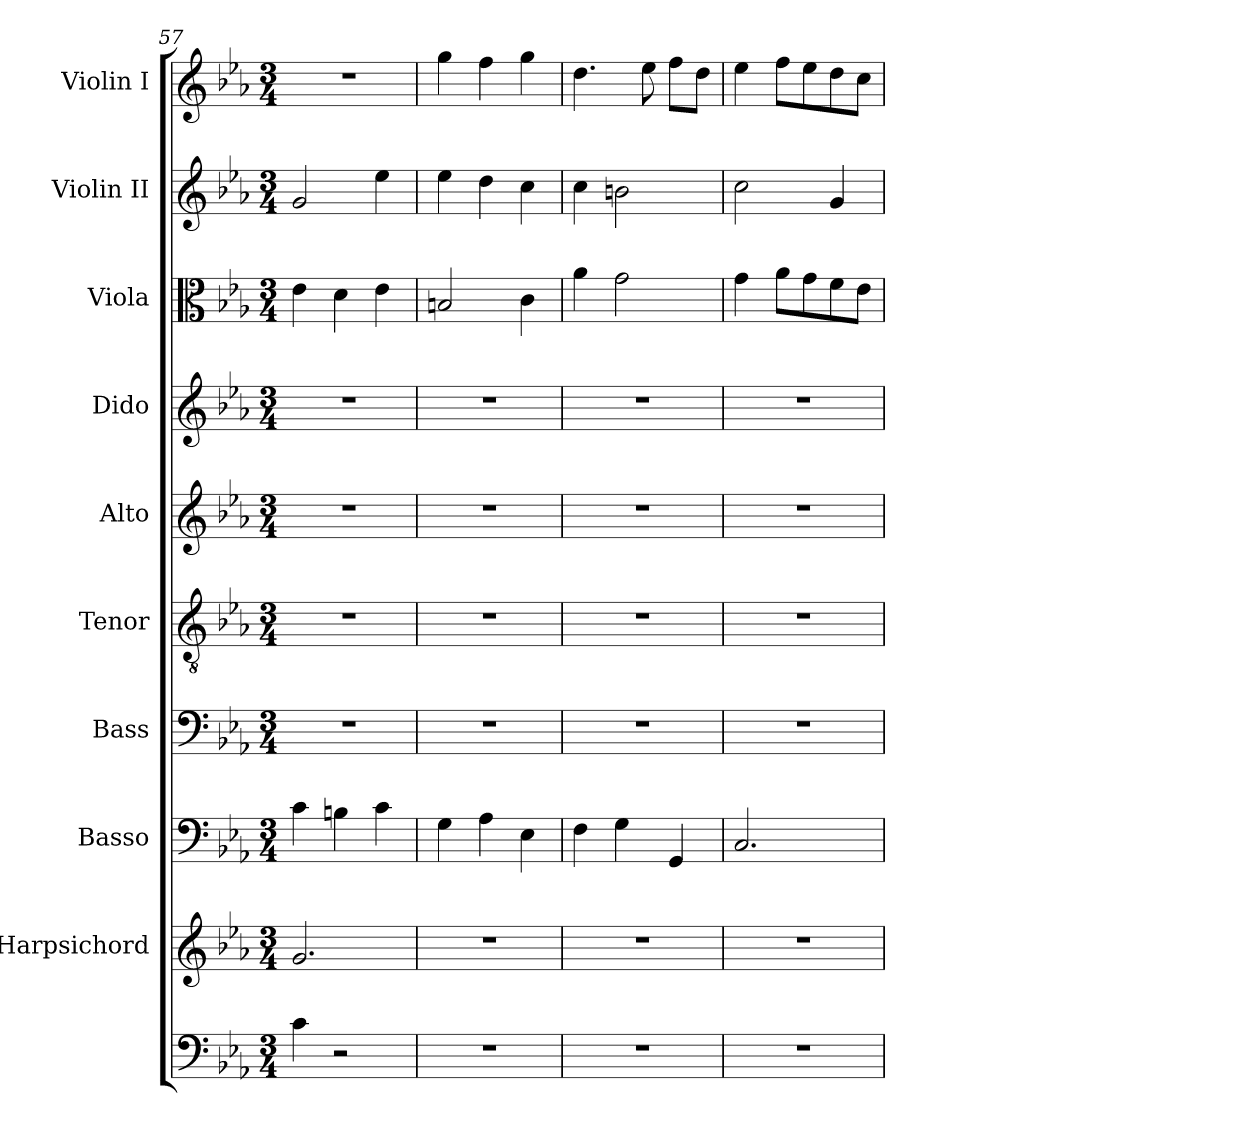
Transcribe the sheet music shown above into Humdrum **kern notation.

**kern	**kern	**kern	**kern	**kern	**kern	**kern	**kern	**kern	**kern
*part10	*part9	*part8	*part7	*part6	*part5	*part4	*part3	*part2	*part1
*staff10	*staff9	*staff8	*staff7	*staff6	*staff5	*staff4	*staff3	*staff2	*staff1
*	*I"Harpsichord	*I"Basso	*I"Bass	*I"Tenor	*I"Alto	*I"Dido	*I"Viola	*I"Violin II	*I"Violin I
*	*	*	*I'B.	*I'T.	*I'A.	*	*I'Viola	*I'Vln. II	*I'Vln. I
*clefF4	*clefG2	*clefF4	*clefF4	*clefGv2	*clefG2	*clefG2	*clefC3	*clefG2	*clefG2
*	*	*	*	*ITrd7c12	*	*	*	*	*
*k[b-e-a-]	*k[b-e-a-]	*k[b-e-a-]	*k[b-e-a-]	*k[b-e-a-]	*k[b-e-a-]	*k[b-e-a-]	*k[b-e-a-]	*k[b-e-a-]	*k[b-e-a-]
*E-:	*E-:	*E-:	*E-:	*E-:	*E-:	*E-:	*E-:	*E-:	*E-:
*M3/4	*M3/4	*M3/4	*M3/4	*M3/4	*M3/4	*M3/4	*M3/4	*M3/4	*M3/4
=57	=57	=57	=57	=57	=57	=57	=57	=57	=57
!	!	!	!LO:N:vis=1	!LO:N:vis=1	!LO:N:vis=1	!LO:N:vis=1	!	!	!LO:N:vis=1
4ci\	2.gi/	4ci\	2.r	2.r	2.r	2.r	4e-i\	2gi/	2.r
2r	.	4Bni\	.	.	.	.	4di\	.	.
.	.	4ci\	.	.	.	.	4e-i\	4ee-i\	.
=58	=58	=58	=58	=58	=58	=58	=58	=58	=58
!LO:N:vis=1	!LO:N:vis=1	!	!LO:N:vis=1	!LO:N:vis=1	!LO:N:vis=1	!LO:N:vis=1	!	!	!
2.r	2.r	4Gi\	2.r	2.r	2.r	2.r	2Bni/	4ee-i\	4ggi\
.	.	4A-i\	.	.	.	.	.	4ddi\	4ffi\
.	.	4E-i\	.	.	.	.	4ci\	4cci\	4ggi\
=59	=59	=59	=59	=59	=59	=59	=59	=59	=59
!LO:N:vis=1	!LO:N:vis=1	!	!LO:N:vis=1	!LO:N:vis=1	!LO:N:vis=1	!LO:N:vis=1	!	!	!
2.r	2.r	4Fi\	2.r	2.r	2.r	2.r	4a-i\	4cci\	4.ddi\
.	.	4Gi\	.	.	.	.	2gi\	2bni\	.
.	.	.	.	.	.	.	.	.	8ee-i\
.	.	4GGi/	.	.	.	.	.	.	8ffi\L
.	.	.	.	.	.	.	.	.	8ddi\J
=60	=60	=60	=60	=60	=60	=60	=60	=60	=60
!LO:N:vis=1	!LO:N:vis=1	!	!LO:N:vis=1	!LO:N:vis=1	!LO:N:vis=1	!LO:N:vis=1	!	!	!
2.r	2.r	2.Ci/	2.r	2.r	2.r	2.r	4gi\	2cci\	4ee-i\
.	.	.	.	.	.	.	8a-i\L	.	8ffi\L
.	.	.	.	.	.	.	8gi\	.	8ee-i\
.	.	.	.	.	.	.	8fi\	4gi/	8ddi\
.	.	.	.	.	.	.	8e-i\J	.	8cci\J
=	=	=	=	=	=	=	=	=	=
*-	*-	*-	*-	*-	*-	*-	*-	*-	*-
